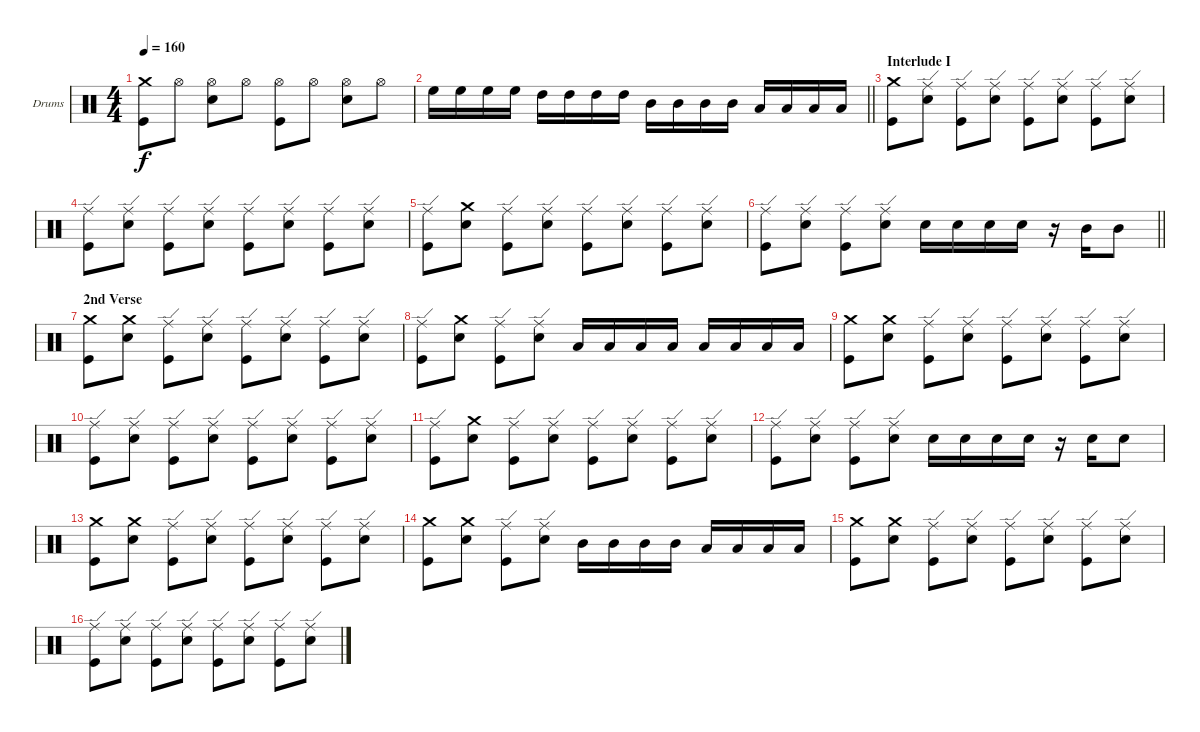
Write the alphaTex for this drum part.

\bracketExtendMode groupsimilarinstruments
\firstSystemTrackNameOrientation horizontal
\otherSystemsTrackNameOrientation horizontal
\track ("Drumkit" "Drums") {instrument percussion}
\staff {score}
\articulation defaults
\ts (4 4)
\beaming (8 2 2 2 2)
\tempo 160
\clef neutral
\ks c
("Crash medium (hit)" "Kick (hit)").8{dy f} "Hi-Hat (open)".8 ("Hi-Hat (open)" "Snare (hit) 2").8 "Hi-Hat (open)".8 ("Hi-Hat (open)" "Kick (hit)").8 "Hi-Hat (open)".8 ("Hi-Hat (open)" "Snare (hit) 2").8 "Hi-Hat (open)".8 |
\barLineRight lightlight "High Floor Tom (hit)".16 "High Floor Tom (hit)".16 "High Floor Tom (hit)".16 "High Floor Tom (hit)".16 "High Tom (hit)".16 "High Tom (hit)".16 "High Tom (hit)".16 "High Tom (hit)".16 "Mid Tom (hit)".16 "Mid Tom (hit)".16 "Mid Tom (hit)".16 "Mid Tom (hit)".16 "Low Tom (hit)".16 "Low Tom (hit)".16 "Low Tom (hit)".16 "Low Tom (hit)".16
|
\section ("" "Interlude I")
("Crash medium (hit)" "Kick (hit)").8 ("Ride (edge)" "Snare (hit) 2").8 ("Ride (edge)" "Kick (hit)").8 ("Ride (edge)" "Snare (hit) 2").8 ("Ride (edge)" "Kick (hit)").8 ("Ride (edge)" "Snare (hit) 2").8 ("Ride (edge)" "Kick (hit)").8 ("Ride (edge)" "Snare (hit) 2").8 |
("Ride (edge)" "Kick (hit)").8 ("Ride (edge)" "Snare (hit) 2").8 ("Ride (edge)" "Kick (hit)").8 ("Ride (edge)" "Snare (hit) 2").8 ("Ride (edge)" "Kick (hit)").8 ("Ride (edge)" "Snare (hit) 2").8 ("Ride (edge)" "Kick (hit)").8 ("Ride (edge)" "Snare (hit) 2").8 |
("Ride (edge)" "Kick (hit)").8 ("Crash medium (hit)" "Snare (hit) 2").8 ("Ride (edge)" "Kick (hit)").8 ("Ride (edge)" "Snare (hit) 2").8 ("Ride (edge)" "Kick (hit)").8 ("Ride (edge)" "Snare (hit) 2").8 ("Ride (edge)" "Kick (hit)").8 ("Ride (edge)" "Snare (hit) 2").8 |
\barLineRight lightlight
("Ride (edge)" "Kick (hit)").8 ("Ride (edge)" "Snare (hit) 2").8 ("Ride (edge)" "Kick (hit)").8 ("Ride (edge)" "Snare (hit) 2").8 "Snare (hit) 2".16 "Snare (hit) 2".16 "Snare (hit) 2".16 "Snare (hit) 2".16 r.16 "Mid Tom (hit)".16 "Mid Tom (hit)".8 |
\section ("" "2nd Verse")
("Crash medium (hit)" "Kick (hit)").8 ("Crash medium (hit)" "Snare (hit) 2").8 ("Ride (edge)" "Kick (hit)").8 ("Ride (edge)" "Snare (hit) 2").8 ("Ride (edge)" "Kick (hit)").8 ("Ride (edge)" "Snare (hit) 2").8 ("Ride (edge)" "Kick (hit)").8 ("Ride (edge)" "Snare (hit) 2").8 |
("Ride (edge)" "Kick (hit)").8 ("Crash medium (hit)" "Snare (hit) 2").8 ("Ride (edge)" "Kick (hit)").8 ("Ride (edge)" "Snare (hit) 2").8 "Low Tom (hit)".16 "Low Tom (hit)".16 "Low Tom (hit)".16 "Low Tom (hit)".16 "Low Tom (hit)".16 "Low Tom (hit)".16 "Low Tom (hit)".16 "Low Tom (hit)".16 |
("Crash medium (hit)" "Kick (hit)").8 ("Crash medium (hit)" "Snare (hit) 2").8 ("Ride (edge)" "Kick (hit)").8 ("Ride (edge)" "Snare (hit) 2").8 ("Ride (edge)" "Kick (hit)").8 ("Ride (edge)" "Snare (hit) 2").8 ("Ride (edge)" "Kick (hit)").8 ("Ride (edge)" "Snare (hit) 2").8 |
("Ride (edge)" "Kick (hit)").8 ("Ride (edge)" "Snare (hit) 2").8 ("Ride (edge)" "Kick (hit)").8 ("Ride (edge)" "Snare (hit) 2").8 ("Ride (edge)" "Kick (hit)").8 ("Ride (edge)" "Snare (hit) 2").8 ("Ride (edge)" "Kick (hit)").8 ("Ride (edge)" "Snare (hit) 2").8 |
("Ride (edge)" "Kick (hit)").8 ("Crash medium (hit)" "Snare (hit) 2").8 ("Ride (edge)" "Kick (hit)").8 ("Ride (edge)" "Snare (hit) 2").8 ("Ride (edge)" "Kick (hit)").8 ("Ride (edge)" "Snare (hit) 2").8 ("Ride (edge)" "Kick (hit)").8 ("Ride (edge)" "Snare (hit) 2").8 |
("Ride (edge)" "Kick (hit)").8 ("Ride (edge)" "Snare (hit) 2").8 ("Ride (edge)" "Kick (hit)").8 ("Ride (edge)" "Snare (hit) 2").8 "Snare (hit) 2".16 "Snare (hit) 2".16 "Snare (hit) 2".16 "Snare (hit) 2".16 r.16 "Snare (hit) 2".16 "Snare (hit) 2".8 |
("Crash medium (hit)" "Kick (hit)").8 ("Crash medium (hit)" "Snare (hit) 2").8 ("Ride (edge)" "Kick (hit)").8 ("Ride (edge)" "Snare (hit) 2").8 ("Ride (edge)" "Kick (hit)").8 ("Ride (edge)" "Snare (hit) 2").8 ("Ride (edge)" "Kick (hit)").8 ("Ride (edge)" "Snare (hit) 2").8 |
("Crash medium (hit)" "Kick (hit)").8 ("Crash medium (hit)" "Snare (hit) 2").8 ("Ride (edge)" "Kick (hit)").8 ("Ride (edge)" "Snare (hit) 2").8 "Mid Tom (hit)".16 "Mid Tom (hit)".16 "Mid Tom (hit)".16 "Mid Tom (hit)".16 "Low Tom (hit)".16 "Low Tom (hit)".16 "Low Tom (hit)".16 "Low Tom (hit)".16 |
("Crash medium (hit)" "Kick (hit)").8 ("Crash medium (hit)" "Snare (hit) 2").8 ("Ride (edge)" "Kick (hit)").8 ("Ride (edge)" "Snare (hit) 2").8 ("Ride (edge)" "Kick (hit)").8 ("Ride (edge)" "Snare (hit) 2").8 ("Ride (edge)" "Kick (hit)").8 ("Ride (edge)" "Snare (hit) 2").8 |
("Ride (edge)" "Kick (hit)").8 ("Ride (edge)" "Snare (hit) 2").8 ("Ride (edge)" "Kick (hit)").8 ("Ride (edge)" "Snare (hit) 2").8 ("Ride (edge)" "Kick (hit)").8 ("Ride (edge)" "Snare (hit) 2").8 ("Ride (edge)" "Kick (hit)").8 ("Ride (edge)" "Snare (hit) 2").8
